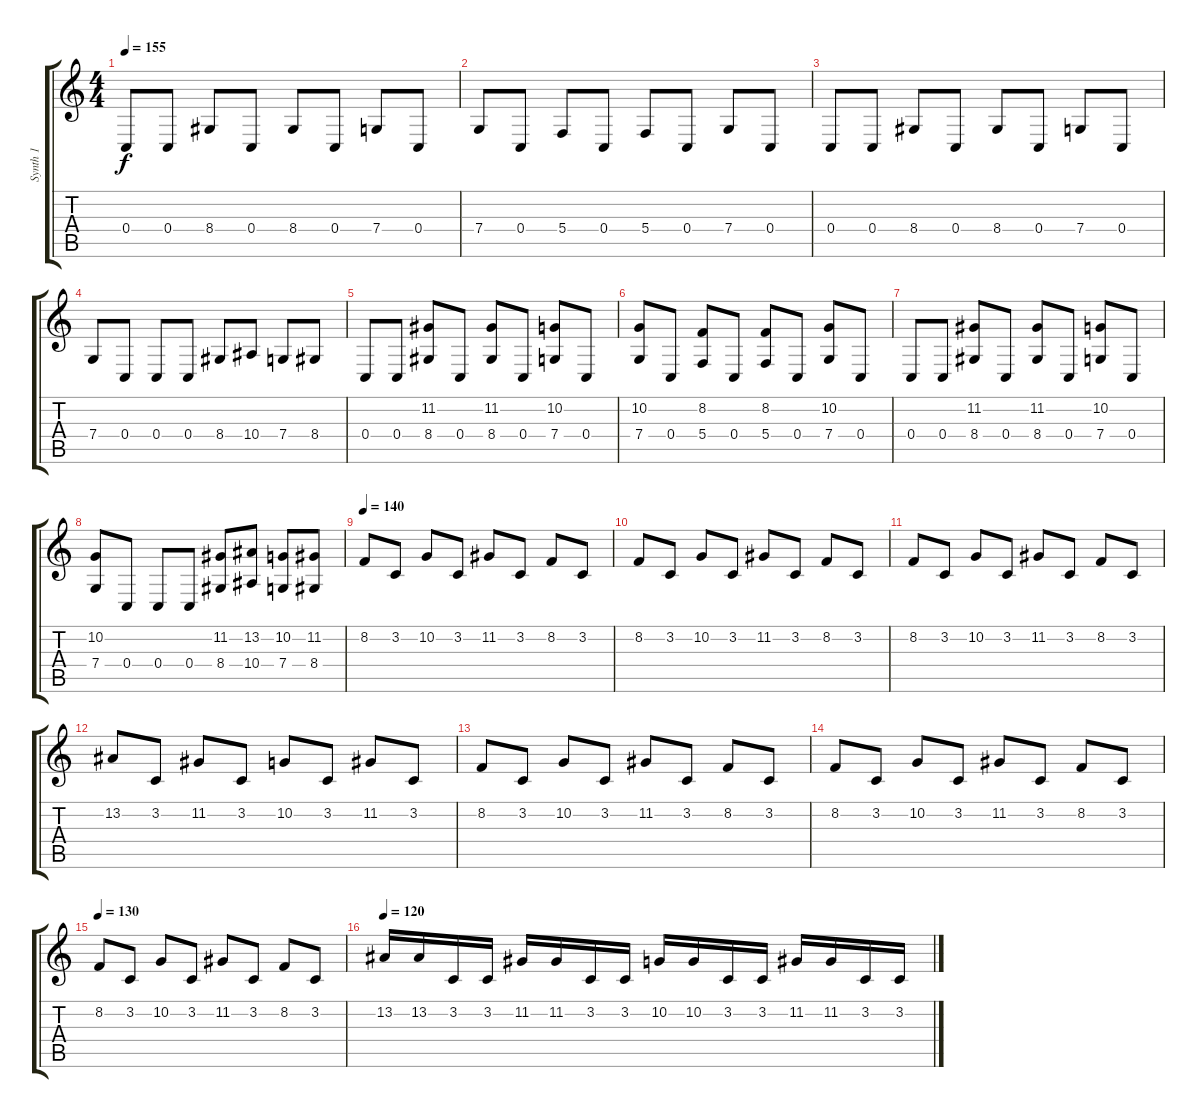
\track ("Synth 1" "Synth 1") {instrument lead2sawtooth}
\staff {score tabs}
\tuning (D4 A3 F3 C3 G2 C2) {hide}
\ts (4 4)
\tempo 155
\clef g2
\ks c
0.4.8{dy f} 0.4.8 8.4.8 0.4.8 8.4.8 0.4.8 7.4.8 0.4.8 |
7.4.8 0.4.8 5.4.8 0.4.8 5.4.8 0.4.8 7.4.8 0.4.8 |
0.4.8 0.4.8 8.4.8 0.4.8 8.4.8 0.4.8 7.4.8 0.4.8 |
7.4.8 0.4.8 0.4.8 0.4.8 8.4.8 10.4.8 7.4.8 8.4.8 |
0.4.8 0.4.8 (11.2 8.4).8 0.4.8 (11.2 8.4).8 0.4.8 (10.2 7.4).8 0.4.8 |
(10.2 7.4).8 0.4.8 (8.2 5.4).8 0.4.8 (8.2 5.4).8 0.4.8 (10.2 7.4).8 0.4.8 |
0.4.8 0.4.8 (11.2 8.4).8 0.4.8 (11.2 8.4).8 0.4.8 (10.2 7.4).8 0.4.8 |
(10.2 7.4).8 0.4.8 0.4.8 0.4.8 (11.2 8.4).8 (13.2 10.4).8 (10.2 7.4).8 (11.2 8.4).8 |
\tempo 140
8.2.8 3.2.8 10.2.8 3.2.8 11.2.8 3.2.8 8.2.8 3.2.8 |
8.2.8 3.2.8 10.2.8 3.2.8 11.2.8 3.2.8 8.2.8 3.2.8 |
8.2.8 3.2.8 10.2.8 3.2.8 11.2.8 3.2.8 8.2.8 3.2.8 |
13.2.8 3.2.8 11.2.8 3.2.8 10.2.8 3.2.8 11.2.8 3.2.8 |
8.2.8 3.2.8 10.2.8 3.2.8 11.2.8 3.2.8 8.2.8 3.2.8 |
8.2.8 3.2.8 10.2.8 3.2.8 11.2.8 3.2.8 8.2.8 3.2.8 |
\tempo 130
8.2.8 3.2.8 10.2.8 3.2.8 11.2.8 3.2.8 8.2.8 3.2.8 |
\tempo 120
13.2.16 13.2.16 3.2.16 3.2.16 11.2.16 11.2.16 3.2.16 3.2.16 10.2.16 10.2.16 3.2.16 3.2.16 11.2.16 11.2.16 3.2.16 3.2.16
